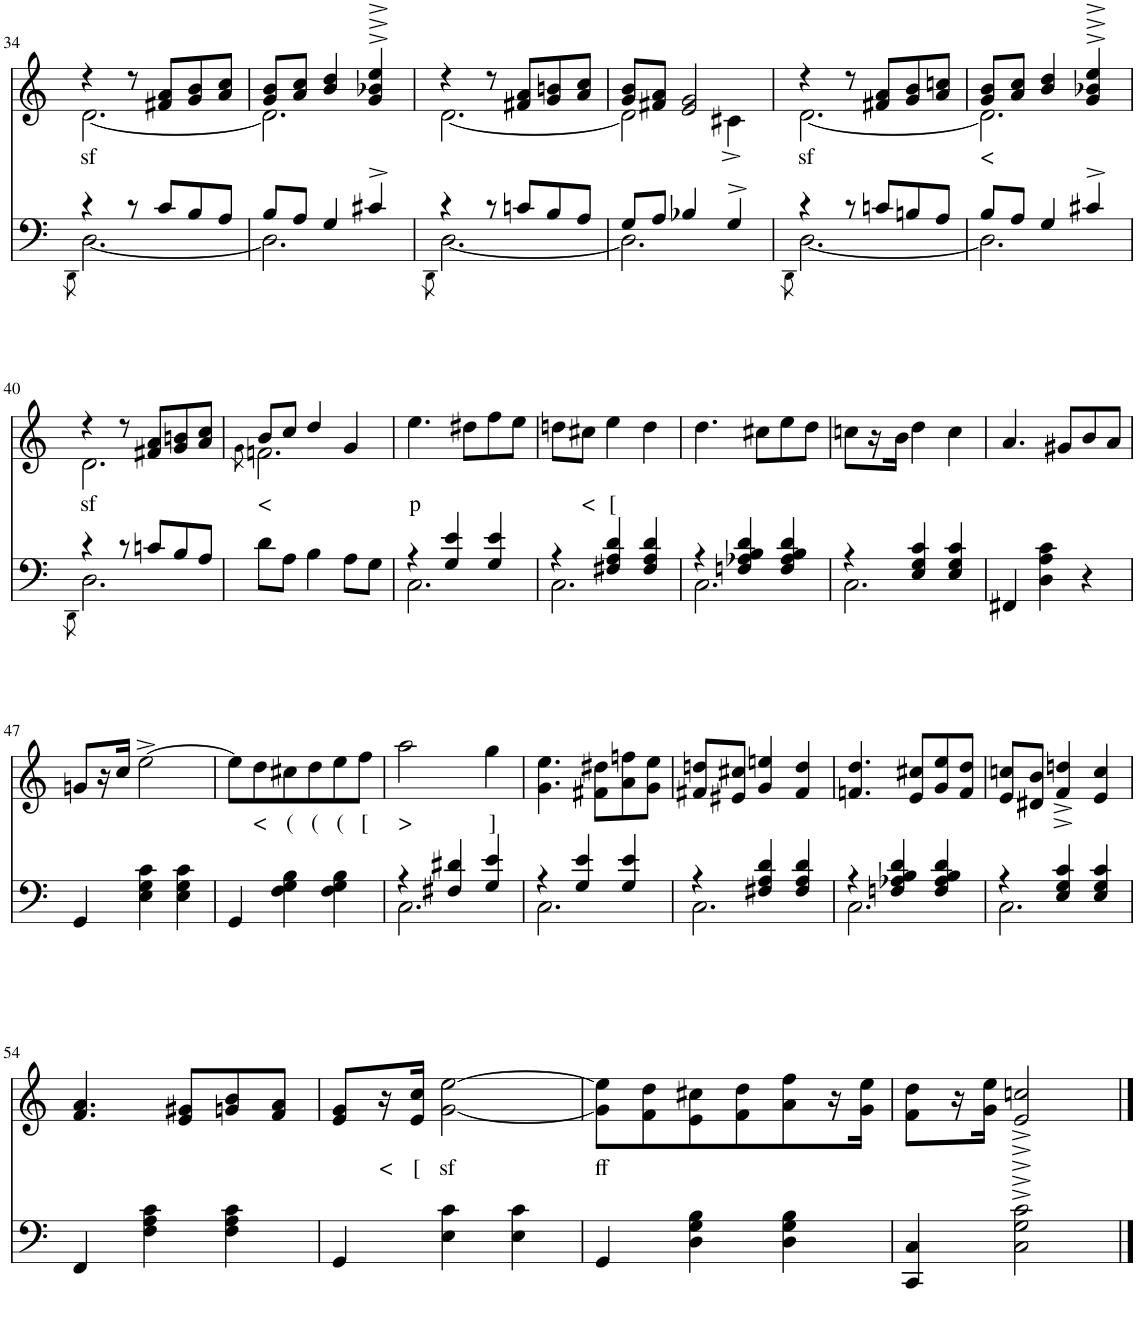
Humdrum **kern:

**kern	**kern	**text
*part2	*part1	*part1
*staff2	*staff1	*staff1
*I"piano	*I"piano	*
*I'Pno	*I'Pno	*
!!LO:PB:g=z
*clefF4	*clefG2	*
*k[]	*k[]	*
*M3/4	*M3/4	*
=34	=34	=34
*^	*	*
.	8qDD\	.	.
*	*	*^	*
!	!	!	!	!LO:LY:b
4r	[2.D\	4r	[2.d\	sf
8r	.	8r	.	.
8c/L	.	8f#X/ 8a/L	.	.
8B/	.	8g/ 8b/	.	.
8A/J	.	8a/ 8cc/J	.	.
=35	=35	=35	=35	=35
8B/L	2.D\]	8g/ 8b/L	2.d\]	.
8A/J	.	8a/ 8cc/J	.	.
4G/	.	4b/ 4dd/	.	.
4c#X^/	.	4g/^ 4b-X/^ 4ee/^	.	.
=36	=36	=36	=36	=36
.	8qDD\	.	.	.
4r	[2.D\	4r	[2.d\	.
8r	.	8r	.	.
8cn/L	.	8f#X/ 8a/L	.	.
8B/	.	8g/ 8bn/	.	.
8A/J	.	8a/ 8cc/J	.	.
=37	=37	=37	=37	=37
8G/L	2.D\]	8g/ 8b/L	2d\]	.
8A/J	.	8f#X/ 8a/J	.	.
4B-X/	.	2e/ 2g/	.	.
4G^/	.	.	4c#X^\	.
=38	=38	=38	=38	=38
.	8qDD\	.	.	.
!	!	!	!	!LO:LY:b
4r	[2.D\	4r	[2.d\	sf
8r	.	8r	.	.
8cn/L	.	8f#X/ 8a/L	.	.
8Bn/	.	8g/ 8b/	.	.
8A/J	.	8a/ 8ccn/J	.	.
=39	=39	=39	=39	=39
!	!	!	!	!LO:LY:b
8B/L	2.D\]	8g/ 8b/L	2.d\]	<
8A/J	.	8a/ 8cc/J	.	.
4G/	.	4b/ 4dd/	.	.
4c#X^/	.	4g/^ 4b-X/^ 4ee/^	.	.
!!LO:LB:g=z	!!
=40	=40	=40	=40	=40
.	8qDD\	.	.	.
!	!	!	!	!LO:LY:b
4r	2.D\	4r	2.d\	sf
8r	.	8r	.	.
8cn/L	.	8f#X/ 8a/L	.	.
8B/	.	8g/ 8bn/	.	.
8A/J	.	8a/ 8cc/J	.	.
*v	*v	*	*	*
=41	=41	=41	=41
.	.	8qg\	.
!	!	!	!LO:LY:b
8d\L	8b/L	2.fn\	<
8A\J	8cc/J	.	.
4B\	4dd/	.	.
8A\L	4g/	.	.
8G\J	.	.	.
*	*v	*v	*
=42	=42	=42
*^	*	*
!	!	!	!LO:LY:b
4r	2.C\	4.ee\	p
4G/ 4e/	.	.	.
.	.	8dd#X\L	.
4G/ 4e/	.	8ff\	.
.	.	8ee\J	.
=43	=43	=43	=43
4r	2.C\	8ddn\L	.
!	!	!	!LO:LY:b
.	.	8cc#X\J	<
!	!	!	!LO:LY:b
4F#X/ 4A/ 4d/	.	4ee\	[
4F#/ 4A/ 4d/	.	4dd\	.
=44	=44	=44	=44
4r	2.C\	4.dd\	.
4Fn/ 4A-X/ 4B/ 4d/	.	.	.
.	.	8cc#X\L	.
4F/ 4A-/ 4B/ 4d/	.	8ee\	.
.	.	8dd\J	.
=45	=45	=45	=45
4r	2.C\	8ccn\L	.
.	.	16r	.
.	.	16b\JJ	.
4E/ 4G/ 4c/	.	4dd\	.
4E/ 4G/ 4c/	.	4cc\	.
*v	*v	*	*
=46	=46	=46
4FF#X/	4.a/	.
4D\ 4A\ 4c\	.	.
.	8g#X/L	.
4r	8b/	.
.	8a/J	.
!!LO:LB:g=z
=47	=47	=47
4GG/	8gn/L	.
.	16r	.
.	16cc/JJ	.
4E\ 4G\ 4c\	[2ee^\	.
4E\ 4G\ 4c\	.	.
=48	=48	=48
4GG/	8ee\L]	.
!	!	!LO:LY:b
.	8dd\	<
!	!	!LO:LY:b
4F\ 4G\ 4B\	8cc#X\	(
!	!	!LO:LY:b
.	8dd\	(
!	!	!LO:LY:b
4F\ 4G\ 4B\	8ee\	(
!	!	!LO:LY:b
.	8ff\J	[
=49	=49	=49
*^	*	*
!	!	!	!LO:LY:b
4r	2.C\	2aa\	>
4F#X/ 4d#X/	.	.	.
!	!	!	!LO:LY:b
4G/ 4e/	.	4gg\	]
=50	=50	=50	=50
4r	2.C\	4.g\ 4.ee\	.
4G/ 4e/	.	.	.
.	.	8f#X\ 8dd#X\L	.
4G/ 4e/	.	8a\ 8ffn\	.
.	.	8g\ 8ee\J	.
=51	=51	=51	=51
4r	2.C\	8f#X/ 8ddn/L	.
.	.	8e#X/ 8cc#X/J	.
4F#X/ 4A/ 4d/	.	4g/ 4een/	.
4F#/ 4A/ 4d/	.	4f#/ 4dd/	.
=52	=52	=52	=52
4r	2.C\	4.fn/ 4.dd/	.
4Fn/ 4A-X/ 4B/ 4d/	.	.	.
.	.	8e/ 8cc#X/L	.
4F/ 4A-/ 4B/ 4d/	.	8g/ 8ee/	.
.	.	8f/ 8dd/J	.
=53	=53	=53	=53
4r	2.C\	8e/ 8ccn/L	.
.	.	8d#X/ 8b/J	.
4E/ 4G/ 4c/	.	4f/^ 4ddn/^	.
4E/ 4G/ 4c/	.	4e/ 4cc/	.
*v	*v	*	*
!!LO:LB:g=z
=54	=54	=54
4FF/	4.f/ 4.a/	.
4F\ 4A\ 4c\	.	.
.	8e/ 8g#X/L	.
4F\ 4A\ 4c\	8gn/ 8b/	.
.	8f/ 8a/J	.
=55	=55	=55
4GG/	8e/ 8g/L	.
!	!	!LO:LY:b
.	16r	<
!	!	!LO:LY:b
.	16e/ 16cc/JJ	[
!	!	!LO:LY:b
4E\ 4c\	[2g\ [2ee\	sf
4E\ 4c\	.	.
=56	=56	=56
!	!	!LO:LY:b
4GG/	8g\] 8ee\]L	ff
.	8f\ 8dd\	.
4D\ 4G\ 4B\	8e\ 8cc#X\	.
.	8f\ 8dd\	.
4D\ 4G\ 4B\	8a\ 8ff\	.
.	16r	.
.	16g\ 16ee\JJ	.
=57	=57	=57
4CC/ 4C/	8f\ 8dd\L	.
.	16r	.
.	16g\ 16ee\JJ	.
2C\^ 2G\^ 2c\^	2e/^ 2ccn/^	.
==	==	==
*-	*-	*-
